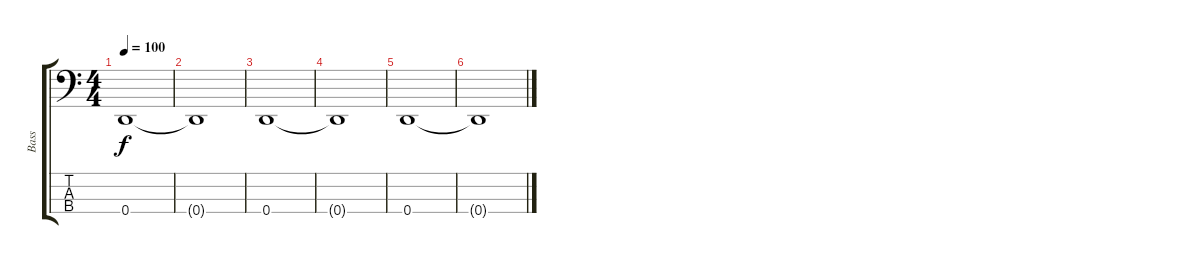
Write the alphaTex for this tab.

\track ("Bass" "Bass") {instrument electricbassfinger}
\staff {score tabs}
\tuning (G2 D2 A1 D1) {hide}
\ts (4 4)
\tempo 100
\clef f4
\ks c
0.4.1{dy f} |
0.4{t}.1 |
0.4.1 |
0.4{t}.1 |
0.4.1 |
0.4{t}.1
